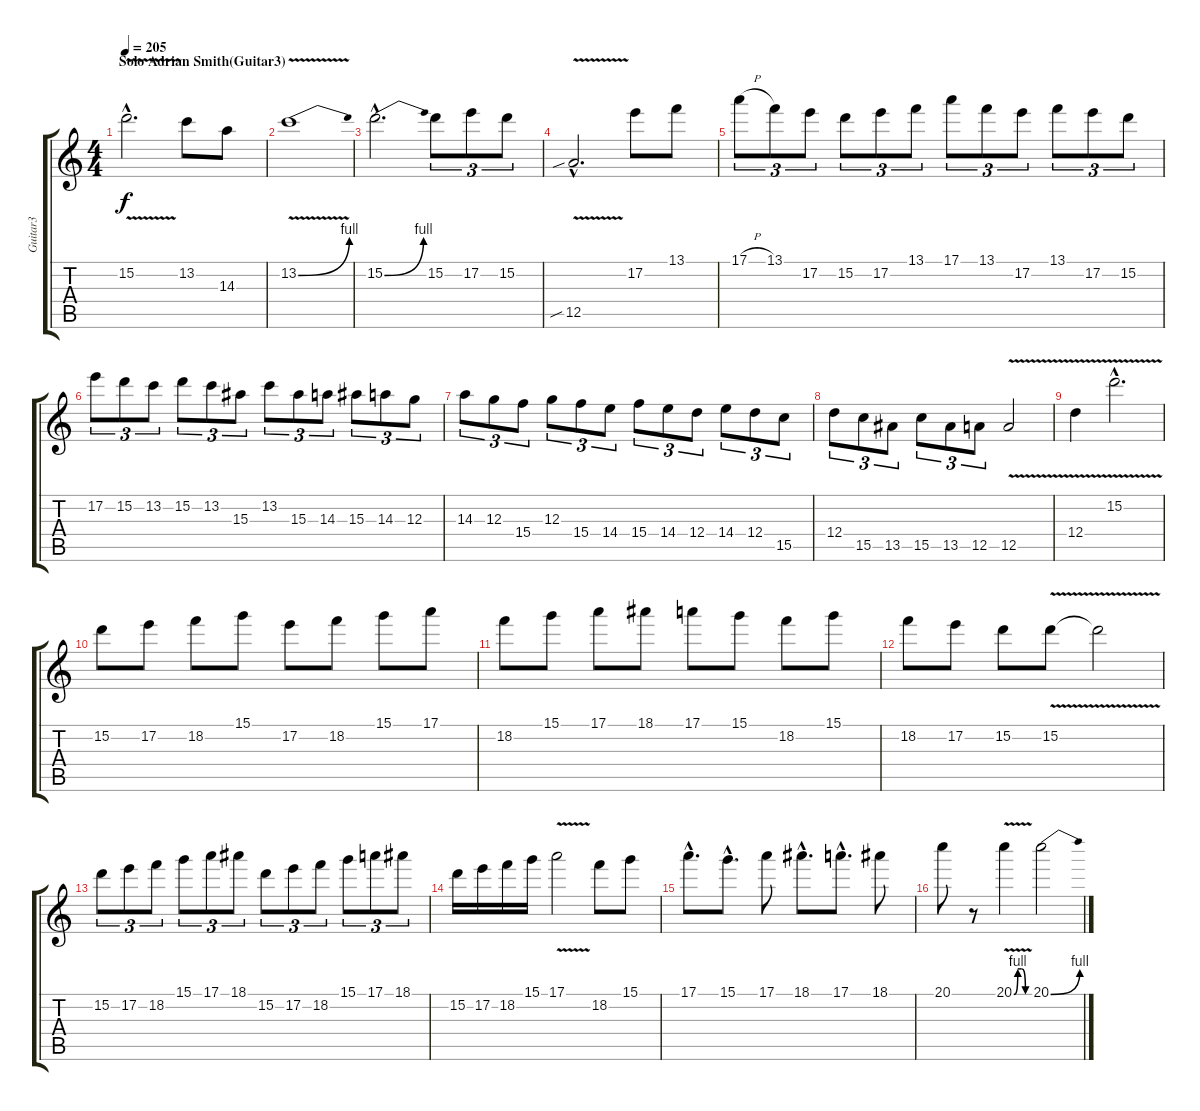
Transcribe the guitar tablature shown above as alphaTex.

\track ("Guitar3" "Guitar3") {instrument distortionguitar}
\staff {score tabs}
\tuning (E4 B3 G3 D3 A2 E2) {hide}
\ts (4 4)
\section ("" "Solo Adrian Smith(Guitar3)")
\tempo 205
\clef g2
\ks c
15.2{v hac}.2{d dy f} 13.2.8 14.3.8 |
13.2{be (bend 0 0 60 4) v}.1 |
15.2{be (bend 0 0 60 4) hac}.2{d} 15.2.8{tu (3 2)} 17.2.8{tu (3 2)} 15.2.8{tu (3 2)} |
12.5{v sib hac}.2{d} 17.2.8 13.1.8 |
17.1{h}.8{tu (3 2)} 13.1.8{tu (3 2)} 17.2.8{tu (3 2)} 15.2.8{tu (3 2)} 17.2.8{tu (3 2)} 13.1.8{tu (3 2)} 17.1.8{tu (3 2)} 13.1.8{tu (3 2)} 17.2.8{tu (3 2)} 13.1.8{tu (3 2)} 17.2.8{tu (3 2)} 15.2.8{tu (3 2)} |
17.2.8{tu (3 2)} 15.2.8{tu (3 2)} 13.2.8{tu (3 2)} 15.2.8{tu (3 2)} 13.2.8{tu (3 2)} 15.3.8{tu (3 2)} 13.2.8{tu (3 2)} 15.3.8{tu (3 2)} 14.3.8{tu (3 2)} 15.3.8{tu (3 2)} 14.3.8{tu (3 2)} 12.3.8{tu (3 2)} |
14.3.8{tu (3 2)} 12.3.8{tu (3 2)} 15.4.8{tu (3 2)} 12.3.8{tu (3 2)} 15.4.8{tu (3 2)} 14.4.8{tu (3 2)} 15.4.8{tu (3 2)} 14.4.8{tu (3 2)} 12.4.8{tu (3 2)} 14.4.8{tu (3 2)} 12.4.8{tu (3 2)} 15.5.8{tu (3 2)} |
12.4.8{tu (3 2)} 15.5.8{tu (3 2)} 13.5.8{tu (3 2)} 15.5.8{tu (3 2)} 13.5.8{tu (3 2)} 12.5.8{tu (3 2)} 12.5{v}.2 |
12.4{v}.4 15.2{v hac}.2{d} |
15.2.8 17.2.8 18.2.8 15.1.8 17.2.8 18.2.8 15.1.8 17.1.8 |
18.2.8 15.1.8 17.1.8 18.1.8 17.1.8 15.1.8 18.2.8 15.1.8 |
18.2.8 17.2.8 15.2.8 15.2{v}.8 15.2{t}.2 |
15.2.8{tu (3 2)} 17.2.8{tu (3 2)} 18.2.8{tu (3 2)} 15.1.8{tu (3 2)} 17.1.8{tu (3 2)} 18.1.8{tu (3 2)} 15.2.8{tu (3 2)} 17.2.8{tu (3 2)} 18.2.8{tu (3 2)} 15.1.8{tu (3 2)} 17.1.8{tu (3 2)} 18.1.8{tu (3 2)} |
15.2.16 17.2.16 18.2.16 15.1.16 17.1{v}.2 18.2.8 15.1.8 |
17.1{hac}.8{d} 15.1{hac}.8{d} 17.1.8 18.1{hac}.8{d} 17.1{hac}.8{d} 18.1.8 |
20.1.8 r.8 20.1{be (custom 0 0 15 4 30 4 45 0 60 0) v}.4 20.1{be (bend 0 0 60 4)}.2
